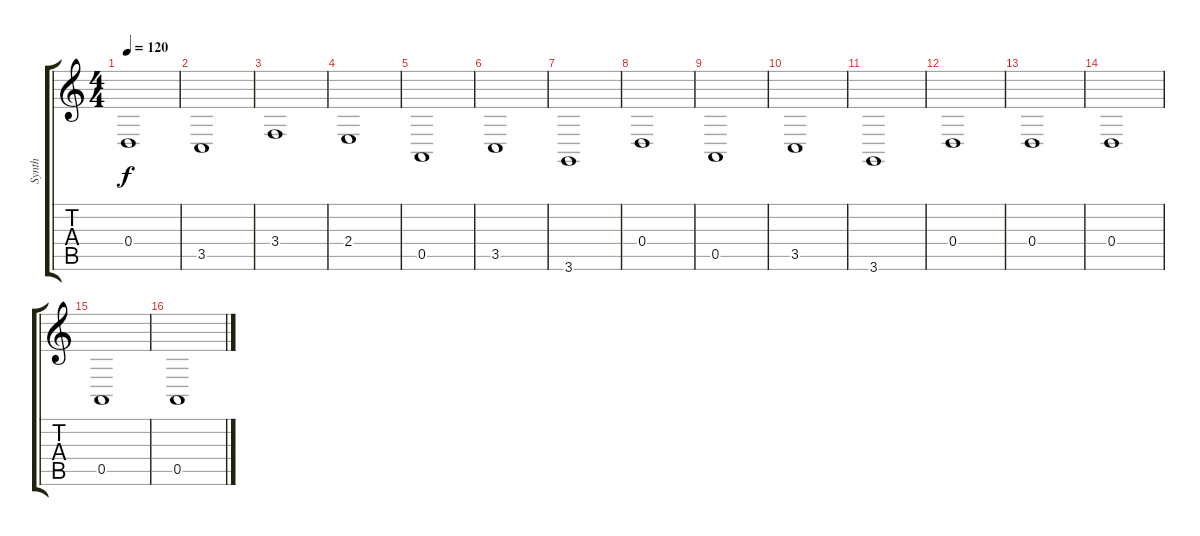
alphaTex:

\track ("Synth" "Synth") {instrument synthstrings1}
\staff {score tabs}
\tuning (E4 B3 G3 D3 A2 E2) {hide}
\ts (4 4)
\tempo 120
\clef g2
\ks c
0.4.1{dy f} |
3.5.1 |
3.4.1 |
2.4.1 |
0.5.1 |
3.5.1 |
3.6.1 |
0.4.1 |
0.5.1 |
3.5.1 |
3.6.1 |
0.4.1 |
0.4.1 |
0.4.1 |
0.5.1 |
0.5.1
